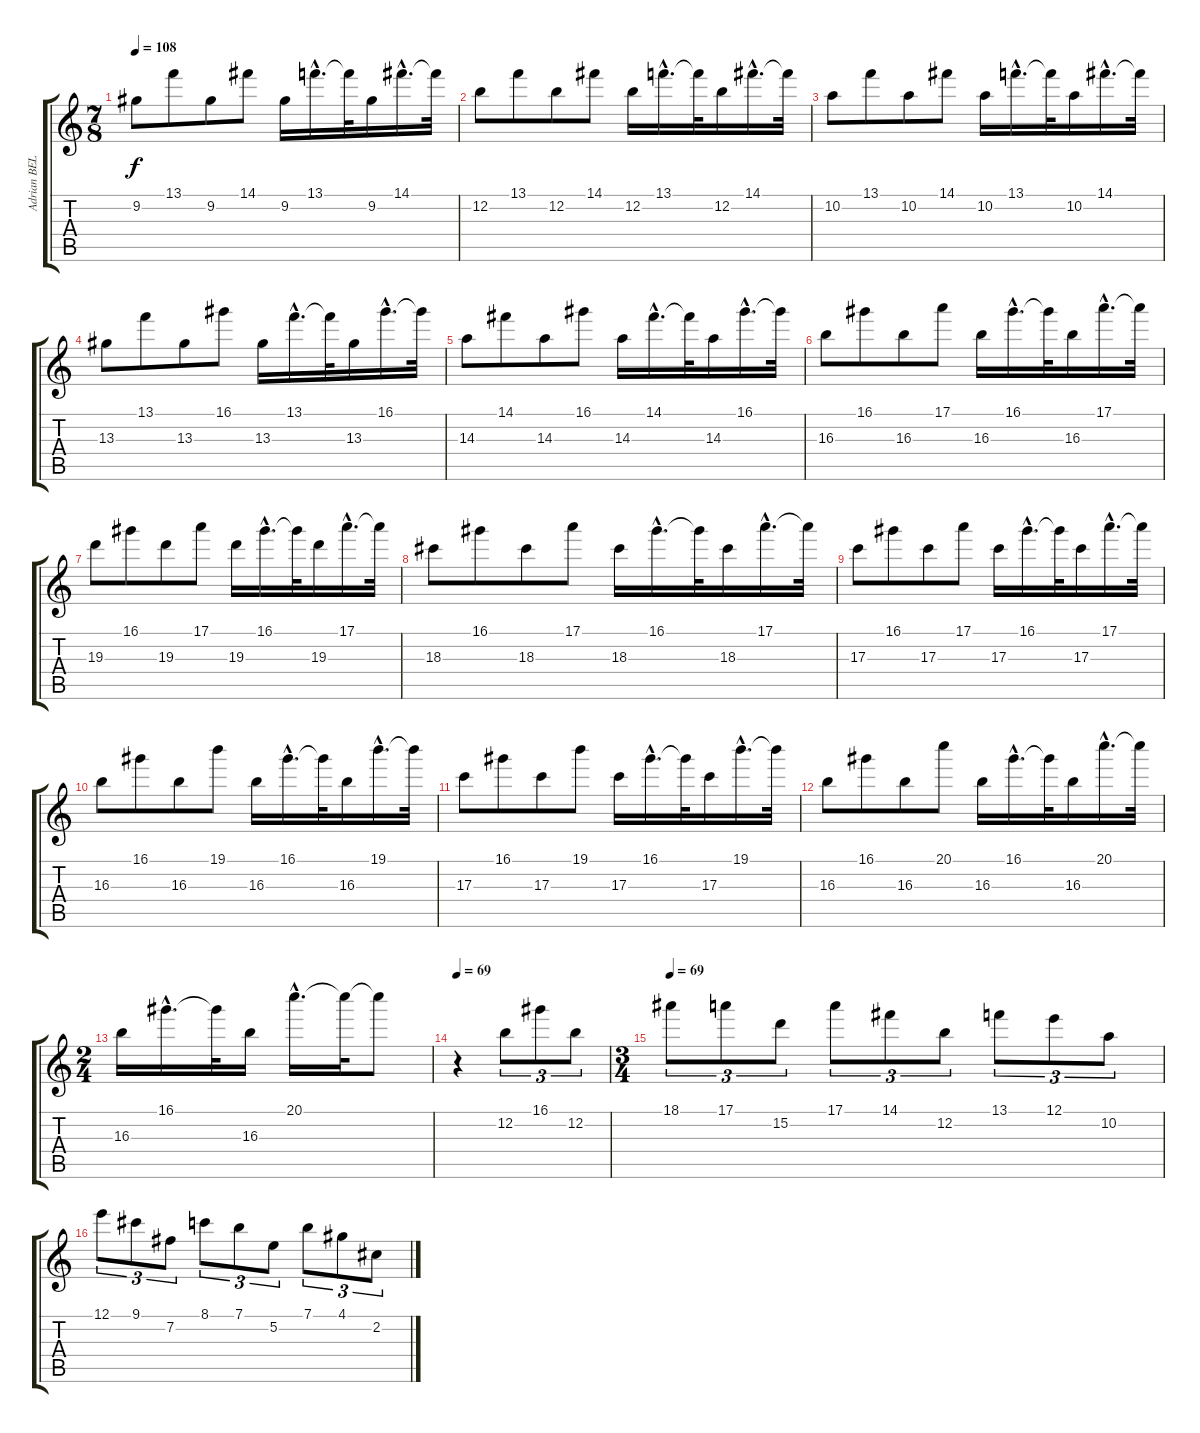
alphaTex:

\track ("Adrian BELEW" "Adrian BEL") {instrument electricguitarclean}
\staff {score tabs}
\tuning (E4 B3 G3 D3 A2 E2) {hide}
\ts (7 8)
\tempo 108
\clef g2
\ks c
9.2.8{dy f} 13.1.8 9.2.8 14.1.8 9.2.16 13.1{hac}.16{d} 13.1{t}.32 9.2.16 14.1{hac}.16{d} 14.1{t}.32 |
12.2.8 13.1.8 12.2.8 14.1.8 12.2.16 13.1{hac}.16{d} 13.1{t}.32 12.2.16 14.1{hac}.16{d} 14.1{t}.32 |
10.2.8 13.1.8 10.2.8 14.1.8 10.2.16 13.1{hac}.16{d} 13.1{t}.32 10.2.16 14.1{hac}.16{d} 14.1{t}.32 |
13.3.8 13.1.8 13.3.8 16.1.8 13.3.16 13.1{hac}.16{d} 13.1{t}.32 13.3.16 16.1{hac}.16{d} 16.1{t}.32 |
14.3.8 14.1.8 14.3.8 16.1.8 14.3.16 14.1{hac}.16{d} 14.1{t}.32 14.3.16 16.1{hac}.16{d} 16.1{t}.32 |
16.3.8 16.1.8 16.3.8 17.1.8 16.3.16 16.1{hac}.16{d} 16.1{t}.32 16.3.16 17.1{hac}.16{d} 17.1{t}.32 |
19.3.8 16.1.8 19.3.8 17.1.8 19.3.16 16.1{hac}.16{d} 16.1{t}.32 19.3.16 17.1{hac}.16{d} 17.1{t}.32 |
18.3.8 16.1.8 18.3.8 17.1.8 18.3.16 16.1{hac}.16{d} 16.1{t}.32 18.3.16 17.1{hac}.16{d} 17.1{t}.32 |
17.3.8 16.1.8 17.3.8 17.1.8 17.3.16 16.1{hac}.16{d} 16.1{t}.32 17.3.16 17.1{hac}.16{d} 17.1{t}.32 |
16.3.8 16.1.8 16.3.8 19.1.8 16.3.16 16.1{hac}.16{d} 16.1{t}.32 16.3.16 19.1{hac}.16{d} 19.1{t}.32 |
17.3.8 16.1.8 17.3.8 19.1.8 17.3.16 16.1{hac}.16{d} 16.1{t}.32 17.3.16 19.1{hac}.16{d} 19.1{t}.32 |
16.3.8 16.1.8 16.3.8 20.1.8 16.3.16 16.1{hac}.16{d} 16.1{t}.32 16.3.16 20.1{hac}.16{d} 20.1{t}.32 |
\ts (2 4)
16.3.16 16.1{hac}.16{d} 16.1{t}.32 16.3.16 20.1{hac}.16{d} 20.1{t}.32 20.1{t}.8 |
\tempo 69
r.4 12.2.8{tu (3 2)} 16.1.8{tu (3 2)} 12.2.8{tu (3 2)} |
\ts (3 4)
\tempo 69
18.1.8{tu (3 2)} 17.1.8{tu (3 2)} 15.2.8{tu (3 2)} 17.1.8{tu (3 2)} 14.1.8{tu (3 2)} 12.2.8{tu (3 2)} 13.1.8{tu (3 2)} 12.1.8{tu (3 2)} 10.2.8{tu (3 2)} |
12.1.8{tu (3 2)} 9.1.8{tu (3 2)} 7.2.8{tu (3 2)} 8.1.8{tu (3 2)} 7.1.8{tu (3 2)} 5.2.8{tu (3 2)} 7.1.8{tu (3 2)} 4.1.8{tu (3 2)} 2.2.8{tu (3 2)}
